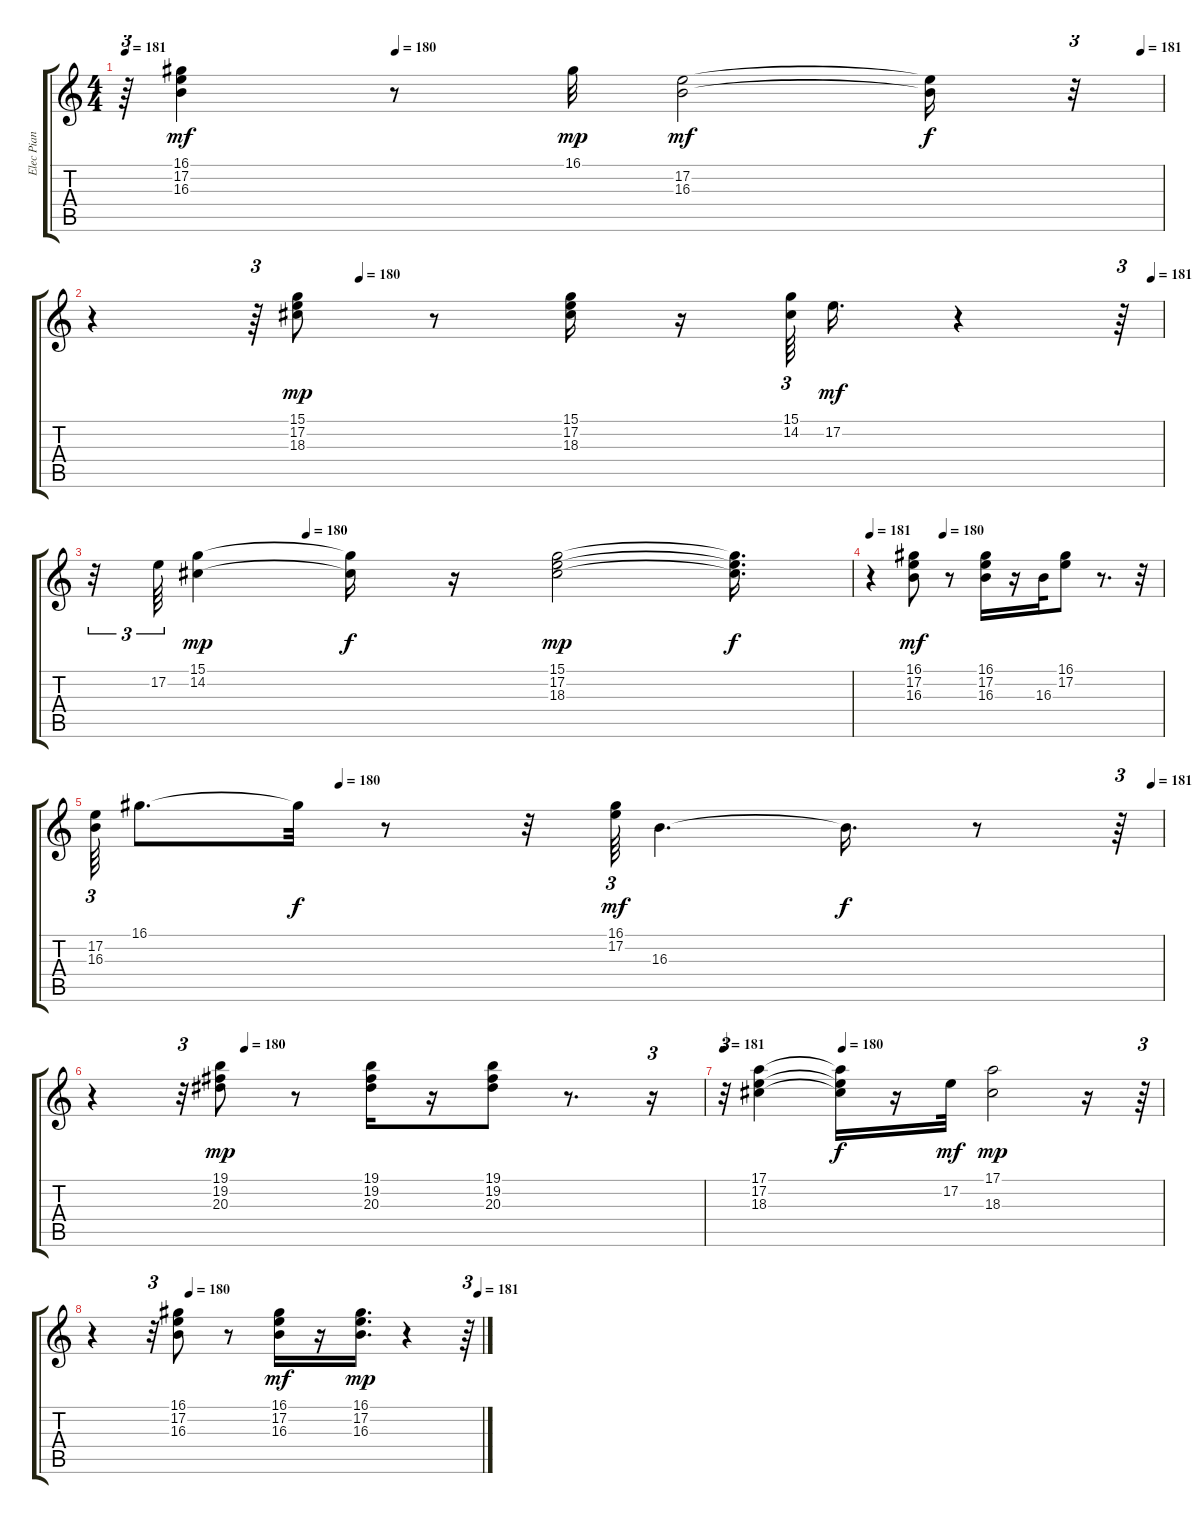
\track ("Elec Pian" "Elec Pian") {instrument honkytonkpiano}
\staff {score tabs}
\tuning (E4 B3 G3 D3 A2 E2) {hide}
\ts (4 4)
\tempo 181
\tempo (180 0.2604166666666667)
\tempo (181 0.9791666666666666)
\clef g2
\ks c
r.64{tu (3 2) dy mp} (16.1 17.2 16.3).4{dy mf} r.8 16.1.32{dy mp} (17.2 16.3).2{dy mf} (17.2{t} 16.3{t}).16{dy f} r.32{tu (3 2)} |
\tempo (180 0.25)
\tempo (181 0.9895833333333334)
r.4 r.64{tu (3 2)} (15.1 17.2 18.3).8{dy mp} r.8 (15.1 17.2 18.3).16 r.16 (15.1 14.2).64{tu (3 2)} 17.2.16{d dy mf} r.4 r.64{tu (3 2)} |
\tempo (180 0.28125)
r.32{tu (3 2)} 17.2.64{tu (3 2)} (15.1 14.2).4{dy mp} (15.1{t} 14.2{t}).16{dy f} r.16 (15.1 17.2 18.3).2{dy mp} (15.1{t} 17.2{t} 18.3{t}).16{d dy f} |
\tempo 181
\tempo (180 0.25)
r.4 (16.1 17.2 16.3).8{dy mf} r.8 (16.1 17.2 16.3).16 r.16 16.3.32 (16.1 17.2).8 r.8{d} r.32 |
\tempo (180 0.22916666666666666)
\tempo (181 0.9895833333333334)
(17.2 16.3).64{tu (3 2)} 16.1.8{d} 16.1{t}.32{dy f} r.8 r.32 (16.1 17.2).64{tu (3 2) dy mf} 16.3.4{d} 16.3{t}.16{d dy f} r.8 r.64{tu (3 2)} |
\tempo (180 0.25)
r.4 r.32{tu (3 2)} (19.1 19.2 20.3).8{dy mp} r.8 (19.1 19.2 20.3).16 r.16 (19.1 19.2 20.3).8 r.8{d} r.16{tu (3 2)} |
\tempo 181
\tempo (180 0.2708333333333333)
r.32{tu (3 2)} (17.1 17.2 18.3).4 (17.1{t} 17.2{t} 18.3{t}).16{dy f} r.16 17.2.32{dy mf} (17.1 18.3).2{dy mp} r.16 r.64{tu (3 2)} |
\tempo (180 0.25)
\tempo (181 0.9895833333333334)
r.4 r.32{tu (3 2)} (16.1 17.2 16.3).8 r.8 (16.1 17.2 16.3).16{dy mf} r.16 (16.1 17.2 16.3).16{d dy mp} r.4 r.64{tu (3 2)}
